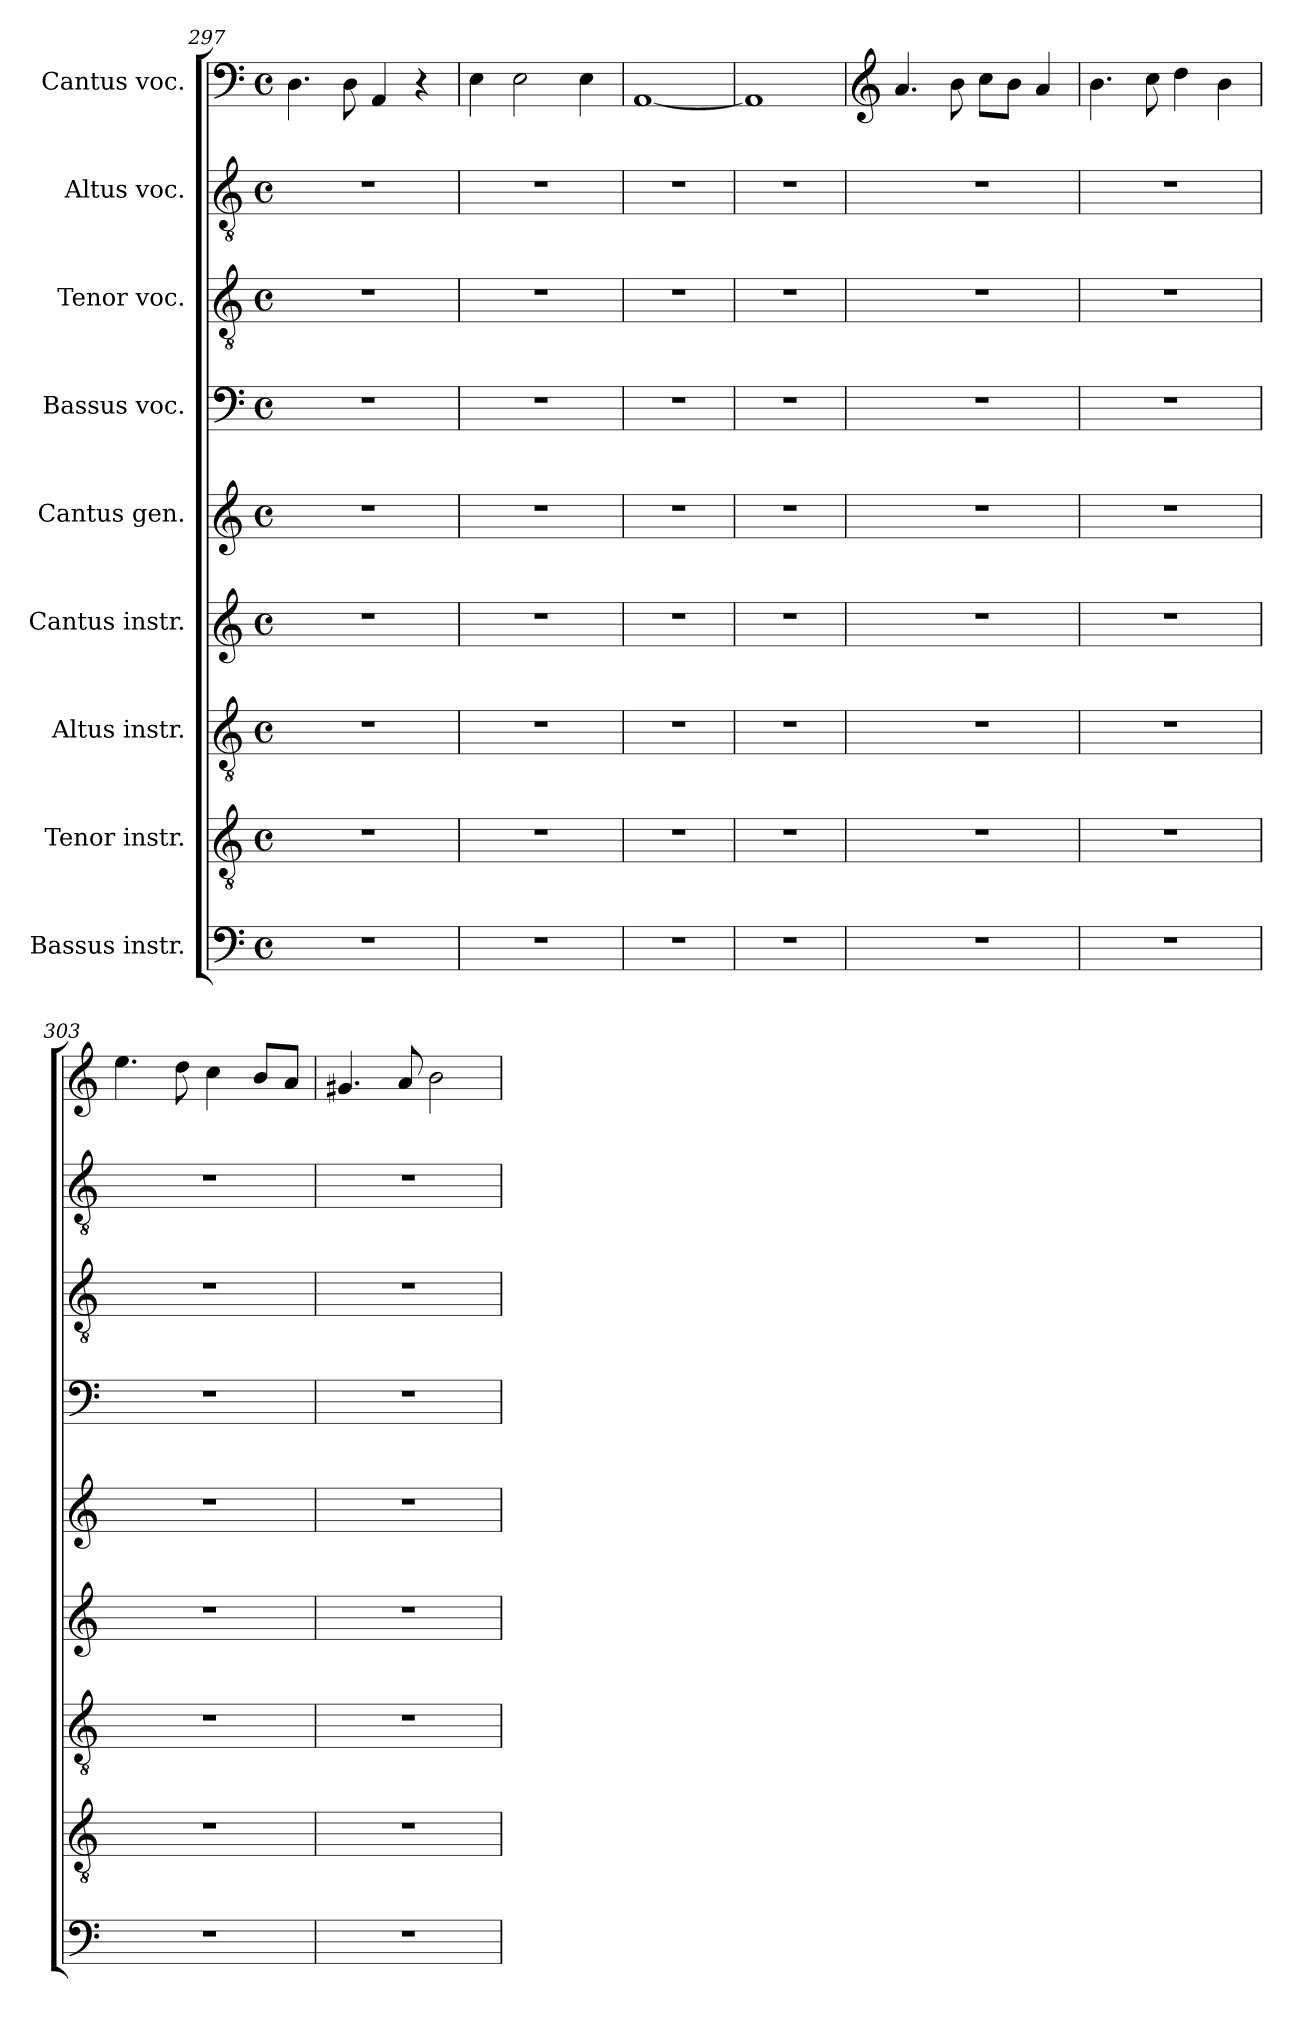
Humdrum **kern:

**kern	**kern	**kern	**kern	**kern	**kern	**kern	**kern	**kern
*part9	*part8	*part7	*part6	*part5	*part4	*part3	*part2	*part1
*staff9	*staff8	*staff7	*staff6	*staff5	*staff4	*staff3	*staff2	*staff1
*I"Bassus instr.	*I"Tenor instr.	*I"Altus instr.	*I"Cantus instr.	*I"Cantus gen.	*I"Bassus voc.	*I"Tenor voc.	*I"Altus voc.	*I"Cantus voc.
*clefF4	*clefGv2	*clefGv2	*clefG2	*clefG2	*clefF4	*clefGv2	*clefGv2	*clefF4
*k[]	*k[]	*k[]	*k[]	*k[]	*k[]	*k[]	*k[]	*k[]
*C:	*C:	*C:	*C:	*C:	*C:	*C:	*C:	*C:
*M4/4	*M4/4	*M4/4	*M4/4	*M4/4	*M4/4	*M4/4	*M4/4	*M4/4
*met(c)	*met(c)	*met(c)	*met(c)	*met(c)	*met(c)	*met(c)	*met(c)	*met(c)
=297	=297	=297	=297	=297	=297	=297	=297	=297
1r	1r	1r	1r	1r	1r	1r	1r	4.D\
.	.	.	.	.	.	.	.	8D\
.	.	.	.	.	.	.	.	4AA/
.	.	.	.	.	.	.	.	4r
=298	=298	=298	=298	=298	=298	=298	=298	=298
1r	1r	1r	1r	1r	1r	1r	1r	4E\
.	.	.	.	.	.	.	.	2E\
.	.	.	.	.	.	.	.	4E\
=299	=299	=299	=299	=299	=299	=299	=299	=299
1r	1r	1r	1r	1r	1r	1r	1r	[<1AA
=300	=300	=300	=300	=300	=300	=300	=300	=300
1r	1r	1r	1r	1r	1r	1r	1r	1AA]
!!LO:PB:g=z
=301!	=301!	=301!	=301!	=301!	=301!	=301!	=301!	=301!
*	*	*	*	*	*	*	*	*clefG2
1r	1r	1r	1r	1r	1r	1r	1r	4.a/
.	.	.	.	.	.	.	.	8b\
.	.	.	.	.	.	.	.	8cc\L
.	.	.	.	.	.	.	.	8b\J
.	.	.	.	.	.	.	.	4a/
=302	=302	=302	=302	=302	=302	=302	=302	=302
1r	1r	1r	1r	1r	1r	1r	1r	4.b\
.	.	.	.	.	.	.	.	8cc\
.	.	.	.	.	.	.	.	4dd\
.	.	.	.	.	.	.	.	4b\
=303	=303	=303	=303	=303	=303	=303	=303	=303
1r	1r	1r	1r	1r	1r	1r	1r	4.ee\
.	.	.	.	.	.	.	.	8dd\
.	.	.	.	.	.	.	.	4cc\
.	.	.	.	.	.	.	.	8b/L
.	.	.	.	.	.	.	.	8a/J
=304	=304	=304	=304	=304	=304	=304	=304	=304
1r	1r	1r	1r	1r	1r	1r	1r	4.g#X/
.	.	.	.	.	.	.	.	8a/
.	.	.	.	.	.	.	.	2b\
=	=	=	=	=	=	=	=	=
*-	*-	*-	*-	*-	*-	*-	*-	*-
